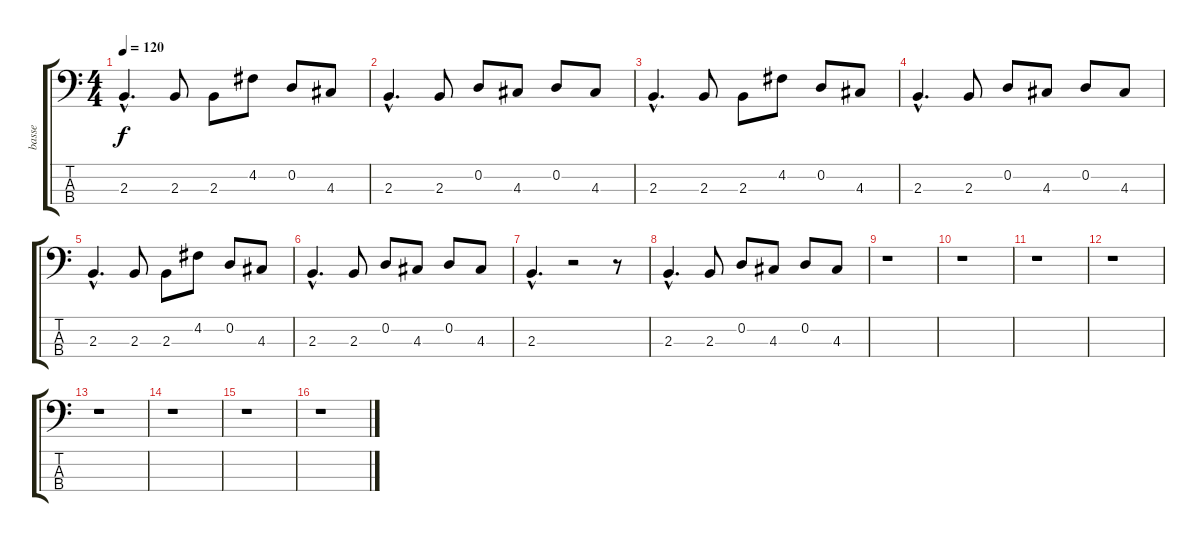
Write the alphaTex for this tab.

\track ("basse" "basse") {instrument electricbassfinger}
\staff {score tabs}
\tuning (G2 D2 A1 E1) {hide}
\ts (4 4)
\tempo 120
\clef f4
\ks c
2.3{hac}.4{d dy f} 2.3.8 2.3.8 4.2.8 0.2.8 4.3.8 |
2.3{hac}.4{d} 2.3.8 0.2.8 4.3.8 0.2.8 4.3.8 |
2.3{hac}.4{d} 2.3.8 2.3.8 4.2.8 0.2.8 4.3.8 |
2.3{hac}.4{d} 2.3.8 0.2.8 4.3.8 0.2.8 4.3.8 |
2.3{hac}.4{d} 2.3.8 2.3.8 4.2.8 0.2.8 4.3.8 |
2.3{hac}.4{d} 2.3.8 0.2.8 4.3.8 0.2.8 4.3.8 |
2.3{hac}.4{d} r.2 r.8 |
2.3{hac}.4{d} 2.3.8 0.2.8 4.3.8 0.2.8 4.3.8 |
r.1 |
r.1 |
r.1 |
r.1 |
r.1 |
r.1 |
r.1 |
r.1
